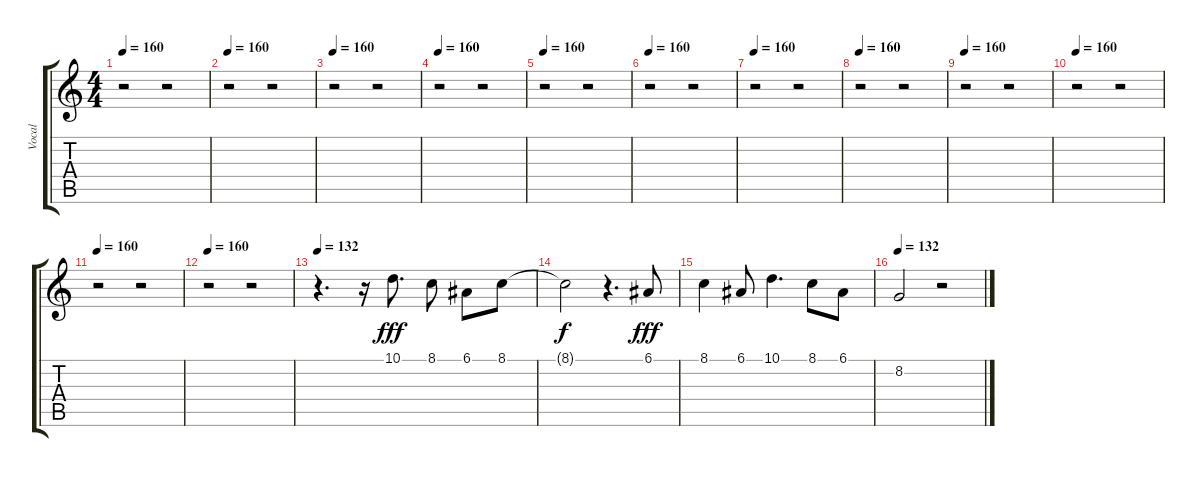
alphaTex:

\track ("Vocal" "Vocal") {instrument flute}
\staff {score tabs}
\tuning (E4 B3 G3 D3 A2 E2) {hide}
\ts (4 4)
\tempo 160
\clef g2
\ks c
r.2{dy fff} r.2 |
\tempo 160
r.2 r.2 |
\tempo 160
r.2 r.2 |
\tempo 160
r.2 r.2 |
\tempo 160
r.2 r.2 |
\tempo 160
r.2 r.2 |
\tempo 160
r.2 r.2 |
\tempo 160
r.2 r.2 |
\tempo 160
r.2 r.2 |
\tempo 160
r.2 r.2 |
\tempo 160
r.2 r.2 |
\tempo 160
r.2 r.2 |
\tempo 132
r.4{d} r.16 10.1.8{d} 8.1.8 6.1.8 8.1.8 |
8.1{t}.2{dy f} r.4{d} 6.1.8{dy fff} |
8.1.4 6.1.8 10.1.4{d} 8.1.8 6.1.8 |
\tempo 132
8.2.2 r.2
